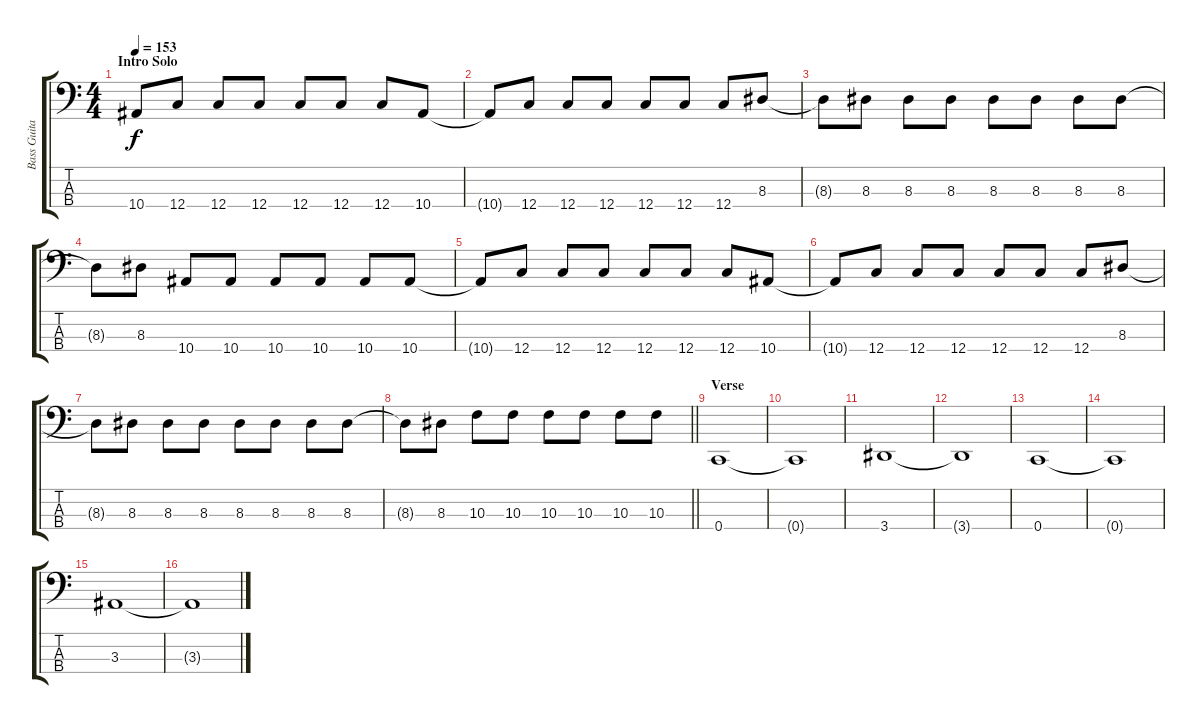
\track ("Bass Guitar (Marc McKnight)" "Bass Guita") {instrument electricbasspick}
\staff {score tabs}
\tuning (F2 C2 G1 C1) {hide}
\ts (4 4)
\section ("" "Intro Solo")
\tempo 153
\clef f4
\ks c
10.4{t}.8{dy f} 12.4.8 12.4.8 12.4.8 12.4.8 12.4.8 12.4.8 10.4.8 |
10.4{t}.8 12.4.8 12.4.8 12.4.8 12.4.8 12.4.8 12.4.8 8.3.8 |
8.3{t}.8 8.3.8 8.3.8 8.3.8 8.3.8 8.3.8 8.3.8 8.3.8 |
8.3{t}.8 8.3.8 10.4.8 10.4.8 10.4.8 10.4.8 10.4.8 10.4.8 |
10.4{t}.8 12.4.8 12.4.8 12.4.8 12.4.8 12.4.8 12.4.8 10.4.8 |
10.4{t}.8 12.4.8 12.4.8 12.4.8 12.4.8 12.4.8 12.4.8 8.3.8 |
8.3{t}.8 8.3.8 8.3.8 8.3.8 8.3.8 8.3.8 8.3.8 8.3.8 |
\barLineRight lightlight
8.3{t}.8 8.3.8 10.3.8 10.3.8 10.3.8 10.3.8 10.3.8 10.3.8 |
\section ("" "Verse")
0.4.1 |
0.4{t}.1 |
3.4.1 |
3.4{t}.1 |
0.4.1 |
0.4{t}.1 |
3.3.1 |
3.3{t}.1
